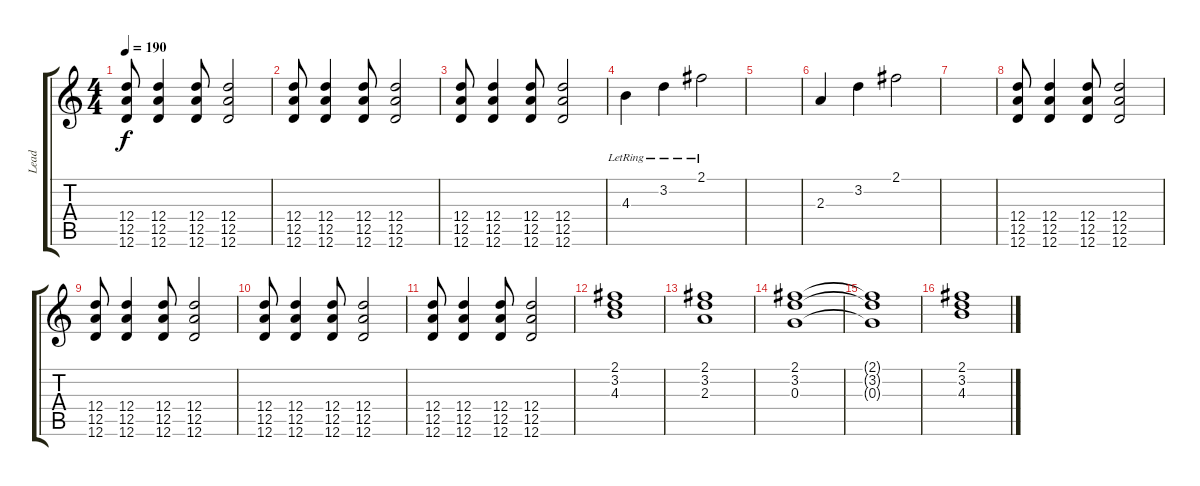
\track ("Lead" "Lead") {instrument electricguitarclean}
\staff {score tabs}
\tuning (E4 B3 G3 D3 A2 D2) {hide}
\ts (4 4)
\tempo 190
\clef g2
\ks c
(12.4 12.5 12.6).8{dy f} (12.4 12.5 12.6).4 (12.4 12.5 12.6).8 (12.4 12.5 12.6).2 |
(12.4 12.5 12.6).8 (12.4 12.5 12.6).4 (12.4 12.5 12.6).8 (12.4 12.5 12.6).2 |
(12.4 12.5 12.6).8 (12.4 12.5 12.6).4 (12.4 12.5 12.6).8 (12.4 12.5 12.6).2 |
4.3{lr}.4 3.2{lr}.4 2.1{lr}.2 |
|
2.3.4 3.2.4 2.1.2 |
|
(12.4 12.5 12.6).8 (12.4 12.5 12.6).4 (12.4 12.5 12.6).8 (12.4 12.5 12.6).2 |
(12.4 12.5 12.6).8 (12.4 12.5 12.6).4 (12.4 12.5 12.6).8 (12.4 12.5 12.6).2 |
(12.4 12.5 12.6).8 (12.4 12.5 12.6).4 (12.4 12.5 12.6).8 (12.4 12.5 12.6).2 |
(12.4 12.5 12.6).8 (12.4 12.5 12.6).4 (12.4 12.5 12.6).8 (12.4 12.5 12.6).2 |
(2.1 3.2 4.3).1 |
(2.1 3.2 2.3).1 |
(2.1 3.2 0.3).1 |
(2.1{t} 3.2{t} 0.3{t}).1 |
(2.1 3.2 4.3).1
